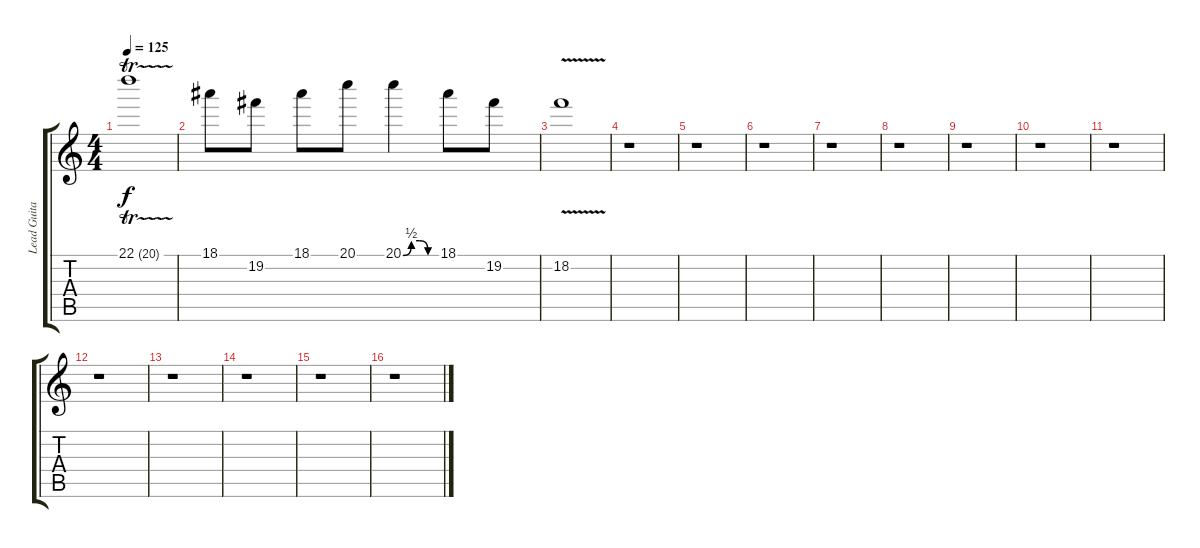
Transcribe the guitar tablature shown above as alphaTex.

\track ("Lead Guitar Fills" "Lead Guita") {instrument distortionguitar}
\staff {score tabs}
\tuning (E4 B3 G3 D3 A2 E2) {hide}
\ts (4 4)
\tempo 125
\clef g2
\ks c
22.1{tr (20 32)}.1{dy f} |
18.1.8 19.2.8 18.1.8 20.1.8 20.1{be (custom 0 0 15 2 30 2 45 0 60 0)}.4 18.1.8 19.2.8 |
18.2{v}.1 |
r.1 |
r.1 |
r.1 |
r.1 |
r.1 |
r.1 |
r.1 |
r.1 |
r.1 |
r.1 |
r.1 |
r.1 |
r.1
